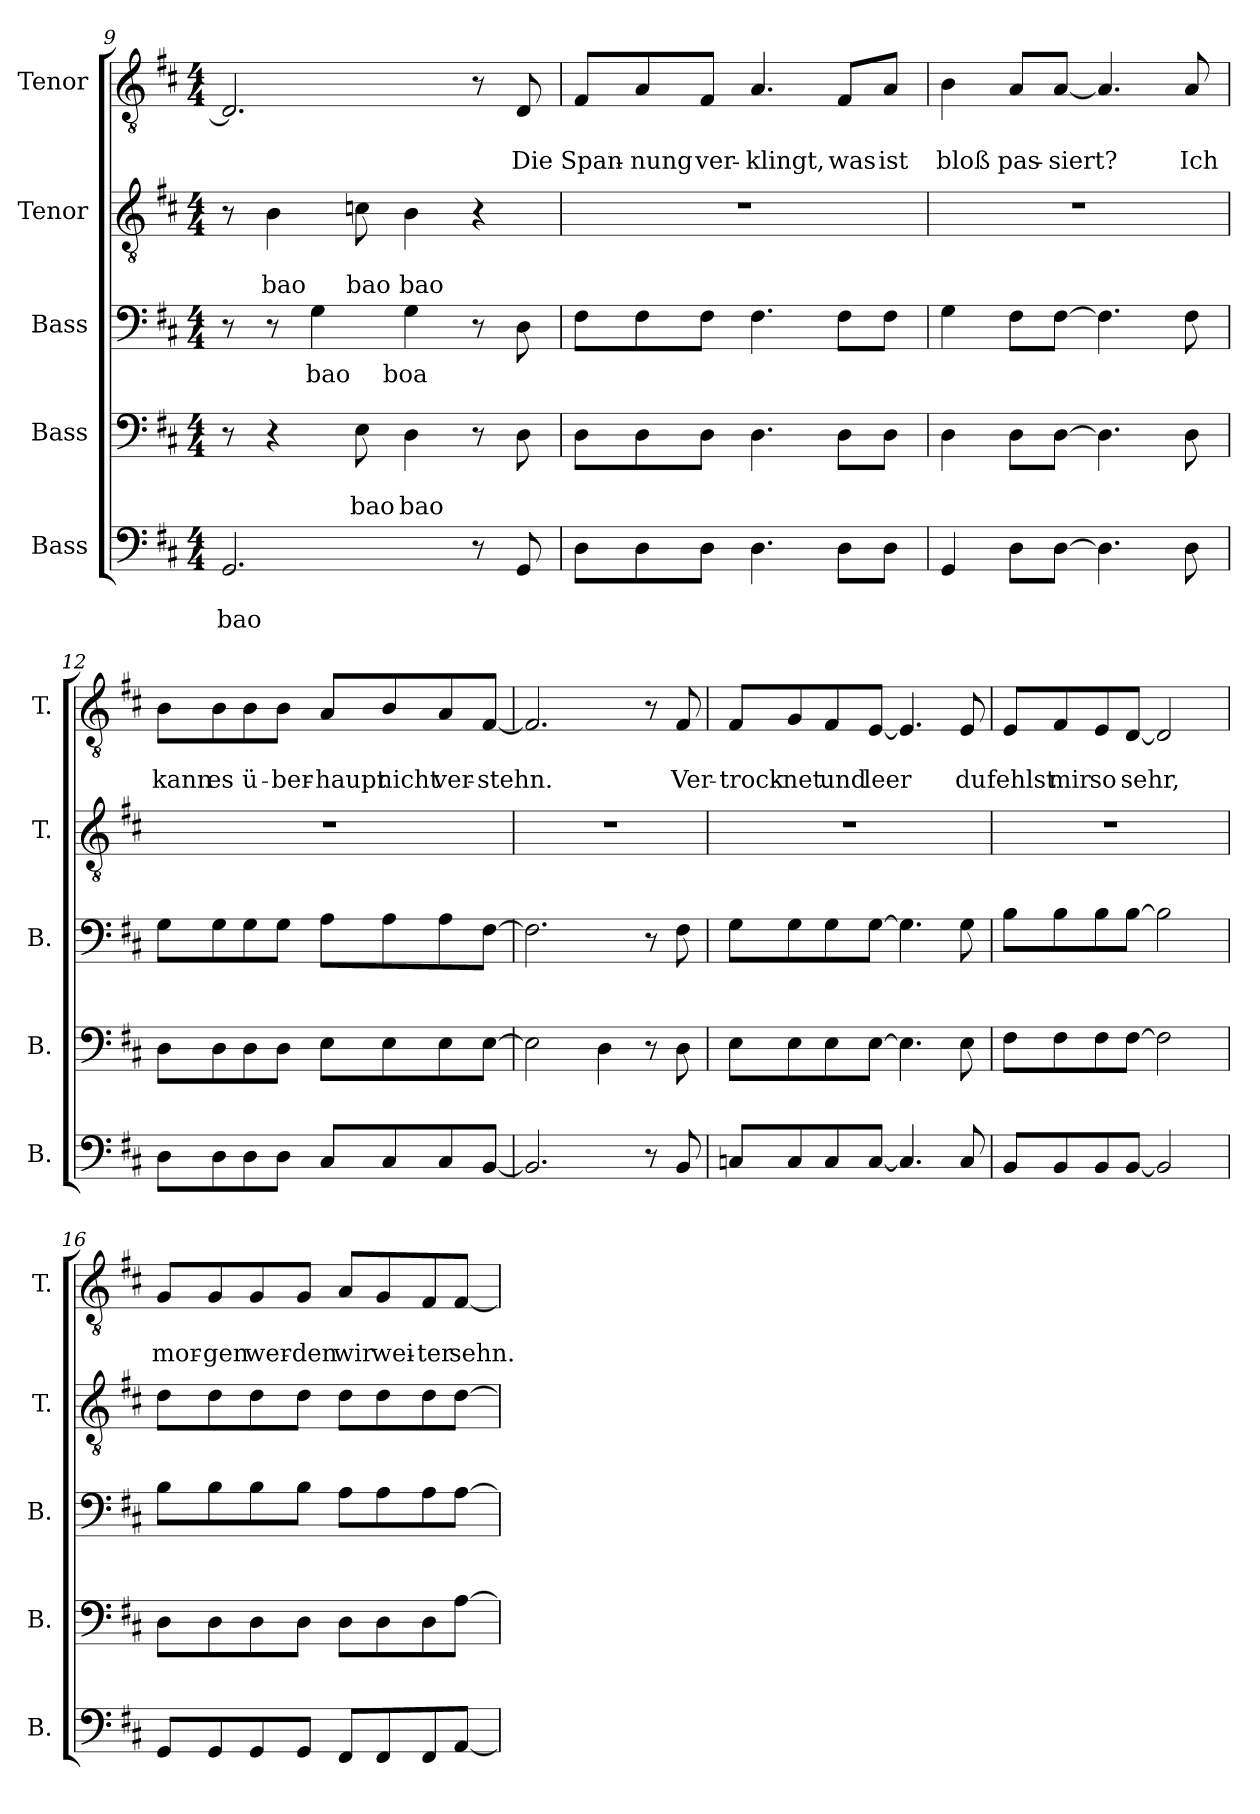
**kern	**text	**text	**kern	**text	**text	**kern	**text	**kern	**text	**text	**kern	**text	**text
*part5	*part5	*part5	*part4	*part4	*part4	*part3	*part3	*part2	*part2	*part2	*part1	*part1	*part1
*staff5	*staff5	*staff5	*staff4	*staff4	*staff4	*staff3	*staff3	*staff2	*staff2	*staff2	*staff1	*staff1	*staff1
*I"Bass	*	*	*I"Bass	*	*	*I"Bass	*	*I"Tenor	*	*	*I"Tenor	*	*
*I'B.	*	*	*I'B.	*	*	*I'B.	*	*I'T.	*	*	*I'T.	*	*
*clefF4	*	*	*clefF4	*	*	*clefF4	*	*clefGv2	*	*	*clefGv2	*	*
*k[f#c#]	*	*	*k[f#c#]	*	*	*k[f#c#]	*	*k[f#c#]	*	*	*k[f#c#]	*	*
*M4/4	*	*	*M4/4	*	*	*M4/4	*	*M4/4	*	*	*M4/4	*	*
=9	=9	=9	=9	=9	=9	=9	=9	=9	=9	=9	=9	=9	=9
!	!	!LO:LY:b	!	!	!	!	!	!	!	!	!	!	!
2.GG/	.	bao	8r	.	.	8r	.	8r	.	.	2.D/]	.	.
!	!	!	!	!	!	!	!	!	!	!LO:LY:b	!	!	!
.	.	.	4r	.	.	8r	.	4B\	.	bao	.	.	.
!	!	!	!	!	!	!	!LO:LY:b	!	!	!	!	!	!
.	.	.	.	.	.	4G\	bao	.	.	.	.	.	.
!	!	!	!	!	!LO:LY:b	!	!	!	!	!LO:LY:b	!	!	!
.	.	.	8E\	.	bao	.	.	8cn\	.	bao	.	.	.
!	!	!	!	!	!LO:LY:b	!	!LO:LY:b	!	!	!LO:LY:b	!	!	!
.	.	.	4D\	.	bao	4G\	boa	4B\	.	bao	.	.	.
8r	.	.	8r	.	.	8r	.	4r	.	.	8r	.	.
!	!	!	!	!	!	!	!	!	!	!	!	!	!LO:LY:b
8GG/	.	.	8D\	.	.	8D\	.	.	.	.	8D/	.	Die
=10	=10	=10	=10	=10	=10	=10	=10	=10	=10	=10	=10	=10	=10
!	!	!	!	!	!	!	!	!	!	!	!	!	!LO:LY:b
8D\L	.	.	8D\L	.	.	8F#\L	.	1r	.	.	8F#/L	.	Span-
!	!	!	!	!	!	!	!	!	!	!	!	!	!LO:LY:b
8D\	.	.	8D\	.	.	8F#\	.	.	.	.	8A/	.	-nung
!	!	!	!	!	!	!	!	!	!	!	!	!	!LO:LY:b
8D\J	.	.	8D\J	.	.	8F#\J	.	.	.	.	8F#/J	.	ver-
!	!	!	!	!	!	!	!	!	!	!	!	!	!LO:LY:b
4.D\	.	.	4.D\	.	.	4.F#\	.	.	.	.	4.A/	.	-klingt,
!	!	!	!	!	!	!	!	!	!	!	!	!	!LO:LY:b
8D\L	.	.	8D\L	.	.	8F#\L	.	.	.	.	8F#/L	.	was
!	!	!	!	!	!	!	!	!	!	!	!	!	!LO:LY:b
8D\J	.	.	8D\J	.	.	8F#\J	.	.	.	.	8A/J	.	ist
=11	=11	=11	=11	=11	=11	=11	=11	=11	=11	=11	=11	=11	=11
!	!	!	!	!	!	!	!	!	!	!	!	!	!LO:LY:b
4GG/	.	.	4D\	.	.	4G\	.	1r	.	.	4B\	.	bloß
!	!	!	!	!	!	!	!	!	!	!	!	!	!LO:LY:b
8D\L	.	.	8D\L	.	.	8F#\L	.	.	.	.	8A/L	.	pas-
!	!	!	!	!	!	!	!	!	!	!	!	!	!LO:LY:b
[8D\J	.	.	[8D\J	.	.	[8F#\J	.	.	.	.	[8A/J	.	-siert?
4.D\]	.	.	4.D\]	.	.	4.F#\]	.	.	.	.	4.A/]	.	.
!	!	!	!	!	!	!	!	!	!	!	!	!	!LO:LY:b
8D\	.	.	8D\	.	.	8F#\	.	.	.	.	8A/	.	Ich
=12	=12	=12	=12	=12	=12	=12	=12	=12	=12	=12	=12	=12	=12
!	!	!	!	!	!	!	!	!	!	!	!	!	!LO:LY:b
8D\L	.	.	8D\L	.	.	8G\L	.	1r	.	.	8B\L	.	kann
!	!	!	!	!	!	!	!	!	!	!	!	!	!LO:LY:b
8D\	.	.	8D\	.	.	8G\	.	.	.	.	8B\	.	es
!	!	!	!	!	!	!	!	!	!	!	!	!	!LO:LY:b
8D\	.	.	8D\	.	.	8G\	.	.	.	.	8B\	.	ü-
!	!	!	!	!	!	!	!	!	!	!	!	!	!LO:LY:b
8D\J	.	.	8D\J	.	.	8G\J	.	.	.	.	8B\J	.	-ber-
!	!	!	!	!	!	!	!	!	!	!	!	!	!LO:LY:b
8C#/L	.	.	8E\L	.	.	8A\L	.	.	.	.	8A/L	.	-haupt
!	!	!	!	!	!	!	!	!	!	!	!	!	!LO:LY:b
8C#/	.	.	8E\	.	.	8A\	.	.	.	.	8B/	.	nicht
!	!	!	!	!	!	!	!	!	!	!	!	!	!LO:LY:b
8C#/	.	.	8E\	.	.	8A\	.	.	.	.	8A/	.	ver-
!	!	!	!	!	!	!	!	!	!	!	!	!	!LO:LY:b
[8BB/J	.	.	[8E\J	.	.	[8F#\J	.	.	.	.	[8F#/J	.	-stehn.
=13	=13	=13	=13	=13	=13	=13	=13	=13	=13	=13	=13	=13	=13
2.BB/]	.	.	2E\]	.	.	2.F#\]	.	1r	.	.	2.F#/]	.	.
.	.	.	4D\	.	.	.	.	.	.	.	.	.	.
8r	.	.	8r	.	.	8r	.	.	.	.	8r	.	.
!	!	!	!	!	!	!	!	!	!	!	!	!	!LO:LY:b
8BB/	.	.	8D\	.	.	8F#\	.	.	.	.	8F#/	.	Ver-
=14	=14	=14	=14	=14	=14	=14	=14	=14	=14	=14	=14	=14	=14
!	!	!	!	!	!	!	!	!	!	!	!	!	!LO:LY:b
8Cn/L	.	.	8E\L	.	.	8G\L	.	1r	.	.	8F#/L	.	-trock-
!	!	!	!	!	!	!	!	!	!	!	!	!	!LO:LY:b
8C/	.	.	8E\	.	.	8G\	.	.	.	.	8G/	.	-net
!	!	!	!	!	!	!	!	!	!	!	!	!	!LO:LY:b
8C/	.	.	8E\	.	.	8G\	.	.	.	.	8F#/	.	und
!	!	!	!	!	!	!	!	!	!	!	!	!	!LO:LY:b
[8C/J	.	.	[8E\J	.	.	[8G\J	.	.	.	.	[8E/J	.	leer
4.C/]	.	.	4.E\]	.	.	4.G\]	.	.	.	.	4.E/]	.	.
!	!	!	!	!	!	!	!	!	!	!	!	!	!LO:LY:b
8C/	.	.	8E\	.	.	8G\	.	.	.	.	8E/	.	du
=15	=15	=15	=15	=15	=15	=15	=15	=15	=15	=15	=15	=15	=15
!	!	!	!	!	!	!	!	!	!	!	!	!	!LO:LY:b
8BB/L	.	.	8F#\L	.	.	8B\L	.	1r	.	.	8E/L	.	fehlst
!	!	!	!	!	!	!	!	!	!	!	!	!	!LO:LY:b
8BB/	.	.	8F#\	.	.	8B\	.	.	.	.	8F#/	.	mir
!	!	!	!	!	!	!	!	!	!	!	!	!	!LO:LY:b
8BB/	.	.	8F#\	.	.	8B\	.	.	.	.	8E/	.	so
!	!	!	!	!	!	!	!	!	!	!	!	!	!LO:LY:b
[8BB/J	.	.	[8F#\J	.	.	[8B\J	.	.	.	.	[8D/J	.	sehr,
2BB/]	.	.	2F#\]	.	.	2B\]	.	.	.	.	2D/]	.	.
=16	=16	=16	=16	=16	=16	=16	=16	=16	=16	=16	=16	=16	=16
!	!	!	!	!	!	!	!	!	!	!	!	!	!LO:LY:b
8GG/L	.	.	8D\L	.	.	8B\L	.	8d\L	.	.	8G/L	.	mor-
!	!	!	!	!	!	!	!	!	!	!	!	!	!LO:LY:b
8GG/	.	.	8D\	.	.	8B\	.	8d\	.	.	8G/	.	-gen
!	!	!	!	!	!	!	!	!	!	!	!	!	!LO:LY:b
8GG/	.	.	8D\	.	.	8B\	.	8d\	.	.	8G/	.	wer-
!	!	!	!	!	!	!	!	!	!	!	!	!	!LO:LY:b
8GG/J	.	.	8D\J	.	.	8B\J	.	8d\J	.	.	8G/J	.	-den
!	!	!	!	!	!	!	!	!	!	!	!	!	!LO:LY:b
8FF#/L	.	.	8D\L	.	.	8A\L	.	8d\L	.	.	8A/L	.	wir
!	!	!	!	!	!	!	!	!	!	!	!	!	!LO:LY:b
8FF#/	.	.	8D\	.	.	8A\	.	8d\	.	.	8G/	.	wei-
!	!	!	!	!	!	!	!	!	!	!	!	!	!LO:LY:b
8FF#/	.	.	8D\	.	.	8A\	.	8d\	.	.	8F#/	.	-ter
!	!	!	!	!	!	!	!	!	!	!	!	!	!LO:LY:b
[8AA/J	.	.	[8A\J	.	.	[8A\J	.	[8d\J	.	.	[8F#/J	.	sehn.
=	=	=	=	=	=	=	=	=	=	=	=	=	=
*-	*-	*-	*-	*-	*-	*-	*-	*-	*-	*-	*-	*-	*-
